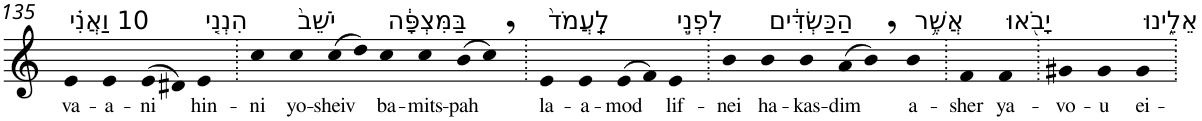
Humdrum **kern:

**kern	**text
*part1	*part1
*staff1	*staff1
*I"Piano	*
*I'Pno	*
!!LO:PB:g=z
*clefG2	*
*k[]	*
=135	=135
!LO:TX:a:t=10 וַאֲנִ֗י	!
!	!LO:LY:b
4e	va-
!	!LO:LY:b
4e	-a-
!	!LO:LY:b
(>8e	-ni
8d#X)	.
!LO:TX:a:t=הִנְנִ֤י	!
!	!LO:LY:b
4e	hin-
=136.	=136.
!	!LO:LY:b
4cc	-ni
!LO:TX:a:t=יֹשֵׁב֙	!
!	!LO:LY:b
4cc	yo-
!	!LO:LY:b
(>8cc	-sheiv
8dd)	.
!LO:TX:a:t=בַּמִּצְפָּ֔ה	!
!	!LO:LY:b
4cc	ba-
!	!LO:LY:b
4cc	-mits-
!	!LO:LY:b
(>8b	-pah
8cc,)	.
=137.	=137.
!LO:TX:a:t=לַֽעֲמֹד֙	!
!	!LO:LY:b
4e	la-
!	!LO:LY:b
4e	-a-
!	!LO:LY:b
(>8e	-mod
8f)	.
!LO:TX:a:t=לִפְנֵ֣י	!
!	!LO:LY:b
4e	lif-
=138.	=138.
!	!LO:LY:b
4b	-nei
!LO:TX:a:t=הַכַּשְׂדִּ֔ים	!
!	!LO:LY:b
4b	ha-
!	!LO:LY:b
4b	-kas-
!	!LO:LY:b
(>8a	-dim
8b,)	.
!LO:TX:a:t=אֲשֶׁ֥ר	!
!	!LO:LY:b
4b	a-
=139.	=139.
!	!LO:LY:b
4f	-sher
!LO:TX:a:t=יָבֹ֖אוּ	!
!	!LO:LY:b
4f	ya-
=140.	=140.
!	!LO:LY:b
4g#X	-vo-
!	!LO:LY:b
4g#	-u
!LO:TX:a:t=אֵלֵ֑ינוּ	!
!	!LO:LY:b
4g#	ei-
=.	=.
*-	*-
